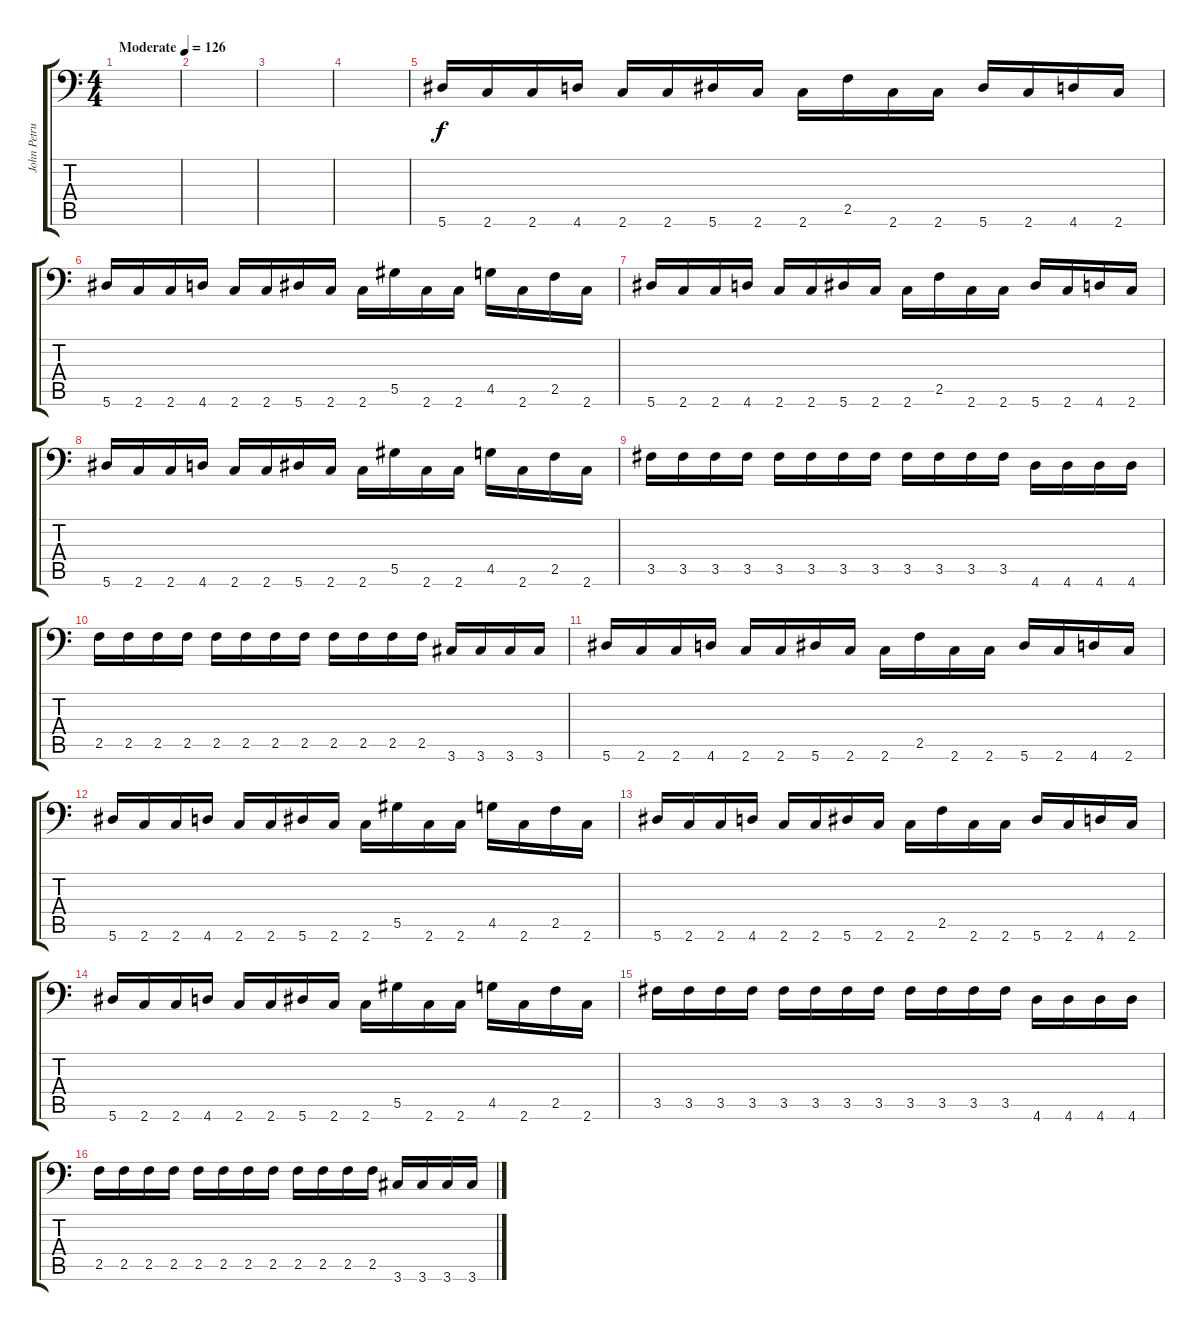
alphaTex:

\track ("John Petrucci" "John Petru") {instrument distortionguitar}
\staff {score tabs}
\tuning (Bb3 F3 Db3 Ab2 Eb2 Bb1) {hide}
\ts (4 4)
\tempo (126 "Moderate")
\clef f4
\ks c
|
|
|
|
5.6.16 2.6.16 2.6.16 4.6.16 2.6.16 2.6.16 5.6.16 2.6.16 2.6.16 2.5.16 2.6.16 2.6.16 5.6.16 2.6.16 4.6.16 2.6.16 |
5.6.16 2.6.16 2.6.16 4.6.16 2.6.16 2.6.16 5.6.16 2.6.16 2.6.16 5.5.16 2.6.16 2.6.16 4.5.16 2.6.16 2.5.16 2.6.16 |
5.6.16 2.6.16 2.6.16 4.6.16 2.6.16 2.6.16 5.6.16 2.6.16 2.6.16 2.5.16 2.6.16 2.6.16 5.6.16 2.6.16 4.6.16 2.6.16 |
5.6.16 2.6.16 2.6.16 4.6.16 2.6.16 2.6.16 5.6.16 2.6.16 2.6.16 5.5.16 2.6.16 2.6.16 4.5.16 2.6.16 2.5.16 2.6.16 |
3.5.16 3.5.16 3.5.16 3.5.16 3.5.16 3.5.16 3.5.16 3.5.16 3.5.16 3.5.16 3.5.16 3.5.16 4.6.16 4.6.16 4.6.16 4.6.16 |
2.5.16 2.5.16 2.5.16 2.5.16 2.5.16 2.5.16 2.5.16 2.5.16 2.5.16 2.5.16 2.5.16 2.5.16 3.6.16 3.6.16 3.6.16 3.6.16 |
5.6.16 2.6.16 2.6.16 4.6.16 2.6.16 2.6.16 5.6.16 2.6.16 2.6.16 2.5.16 2.6.16 2.6.16 5.6.16 2.6.16 4.6.16 2.6.16 |
5.6.16 2.6.16 2.6.16 4.6.16 2.6.16 2.6.16 5.6.16 2.6.16 2.6.16 5.5.16 2.6.16 2.6.16 4.5.16 2.6.16 2.5.16 2.6.16 |
5.6.16 2.6.16 2.6.16 4.6.16 2.6.16 2.6.16 5.6.16 2.6.16 2.6.16 2.5.16 2.6.16 2.6.16 5.6.16 2.6.16 4.6.16 2.6.16 |
5.6.16 2.6.16 2.6.16 4.6.16 2.6.16 2.6.16 5.6.16 2.6.16 2.6.16 5.5.16 2.6.16 2.6.16 4.5.16 2.6.16 2.5.16 2.6.16 |
3.5.16 3.5.16 3.5.16 3.5.16 3.5.16 3.5.16 3.5.16 3.5.16 3.5.16 3.5.16 3.5.16 3.5.16 4.6.16 4.6.16 4.6.16 4.6.16 |
2.5.16 2.5.16 2.5.16 2.5.16 2.5.16 2.5.16 2.5.16 2.5.16 2.5.16 2.5.16 2.5.16 2.5.16 3.6.16 3.6.16 3.6.16 3.6.16
